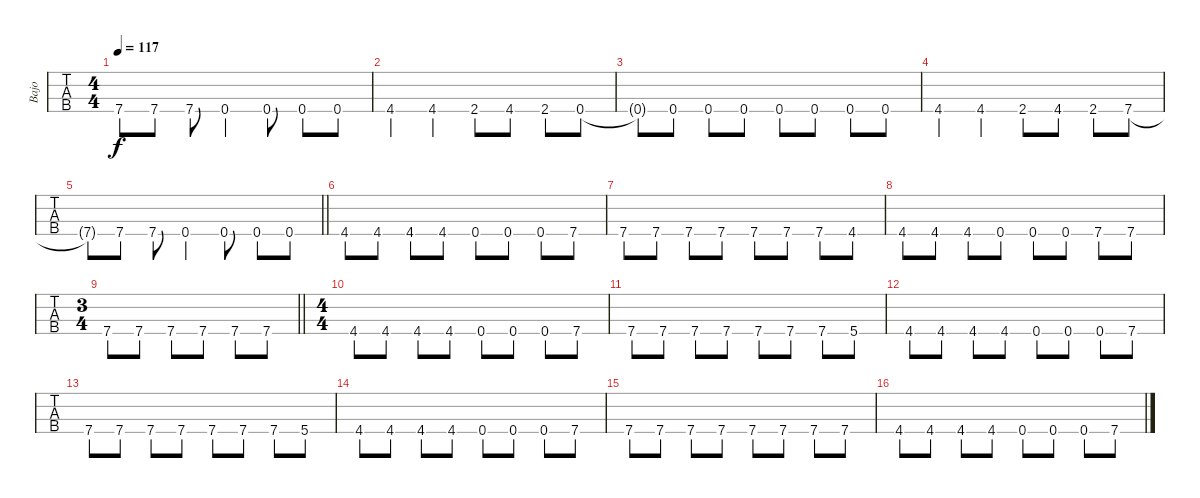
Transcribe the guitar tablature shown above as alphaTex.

\track ("Bajo" "Bajo") {instrument electricbassfinger}
\staff {tabs}
\tuning (F2 C2 G1 C1) {hide}
\ts (4 4)
\tempo 117
\clef f4
\ks c
7.4{t}.8{dy f} 7.4.8 7.4.8 0.4.4 0.4.8 0.4.8 0.4.8 |
4.4.4 4.4.4 2.4.8 4.4.8 2.4.8 0.4.8 |
0.4{t}.8 0.4{st}.8 0.4{st}.8 0.4{st}.8 0.4{st}.8 0.4{st}.8 0.4{st}.8 0.4{st}.8 |
4.4.4 4.4.4 2.4.8 4.4.8 2.4.8 7.4.8 |
\barLineRight lightlight
7.4{t}.8 7.4.8 7.4.8 0.4.4 0.4.8 0.4.8 0.4.8 |
4.4.8 4.4.8 4.4.8 4.4.8 0.4.8 0.4.8 0.4.8 7.4.8 |
7.4.8 7.4.8 7.4.8 7.4.8 7.4.8 7.4.8 7.4.8 4.4.8 |
4.4.8 4.4.8 4.4.8 0.4.8 0.4.8 0.4.8 7.4.8 7.4.8 |
\ts (3 4)
\barLineRight lightlight
7.4.8 7.4.8 7.4.8 7.4.8 7.4.8 7.4.8 |
\ts (4 4)
4.4.8 4.4.8 4.4.8 4.4.8 0.4.8 0.4.8 0.4.8 7.4.8 |
7.4.8 7.4.8 7.4.8 7.4.8 7.4.8 7.4.8 7.4.8 5.4.8 |
4.4.8 4.4.8 4.4.8 4.4.8 0.4.8 0.4.8 0.4.8 7.4.8 |
7.4.8 7.4.8 7.4.8 7.4.8 7.4.8 7.4.8 7.4.8 5.4.8 |
4.4.8 4.4.8 4.4.8 4.4.8 0.4.8 0.4.8 0.4.8 7.4.8 |
7.4.8 7.4.8 7.4.8 7.4.8 7.4.8 7.4.8 7.4.8 7.4.8 |
4.4.8 4.4.8 4.4.8 4.4.8 0.4.8 0.4.8 0.4.8 7.4.8
